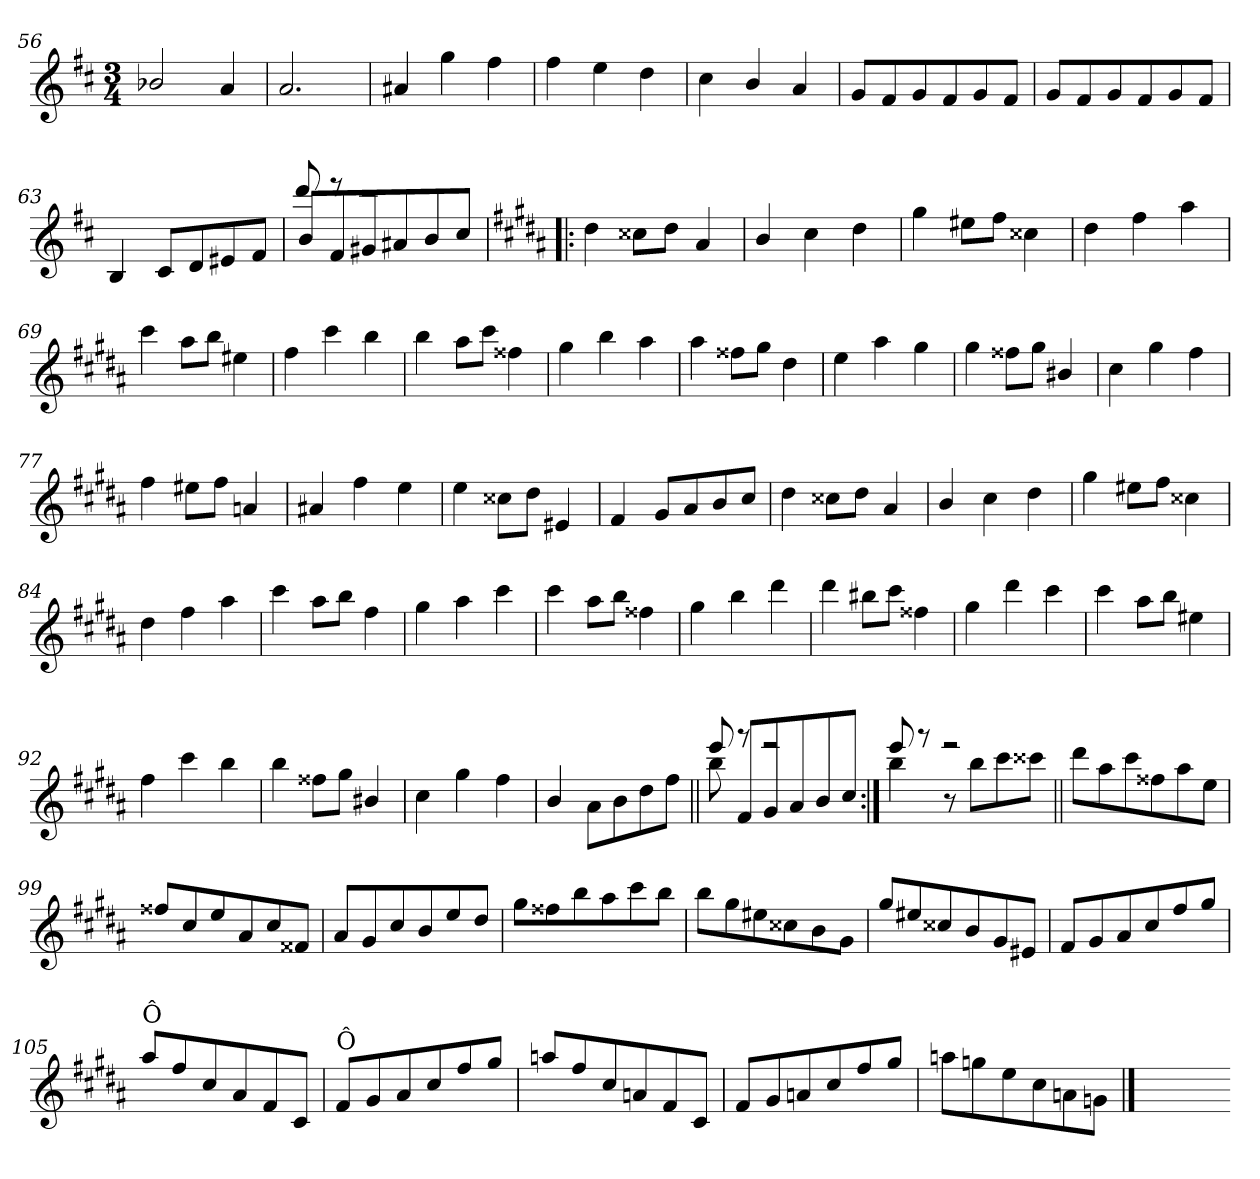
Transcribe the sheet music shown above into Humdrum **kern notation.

**kern
*part1
*staff1
*I'Cl
*clefG2
*ITrd1c2
*k[]
*C:
*M3/4
=56
*^
2a-X/	2.ryy
4g/	.
=57	=57
2.g/	2.ryy
=58	=58
4g#X/	2.ryy
4ff\	.
4ee\	.
=59	=59
4ee\	2.ryy
4dd\	.
4cc\	.
!!LO:PB:g=z	!!
=60	=60
4b\	2.ryy
4a/	.
4g/	.
=61	=61
8f/L	2.ryy
8e/	.
8f/	.
8e/	.
8f/	.
8e/J	.
=62	=62
8f/L	2.ryy
8e/	.
8f/	.
8e/	.
8f/	.
8e/J	.
=63	=63
4A/	2.ryy
8B/L	.
8c/	.
8d#X/	.
8e/J	.
=64	=64
*	*^
8a/L	8ryy	8ccc/
8e/	8ryy	8rddd
8f#X/	2ryy	2rddd
8g#X/	.	.
8a/	.	.
8b/J	.	.
*v	*v	*v
!!LO:LB:g=z
=65!|:
*k[f#c#g#]
*A:
*^
4cc#\	2.ryy
8b#X\L	.
8cc#\J	.
4g#/	.
=66	=66
4a/	2.ryy
4b\	.
4cc#\	.
=67	=67
4ff#\	2.ryy
8dd#X\L	.
8ee\J	.
4b#X\	.
=68	=68
4cc#\	2.ryy
4ee\	.
4gg#\	.
=69	=69
4bb\	2.ryy
8gg#\L	.
8aa\J	.
4dd#X\	.
!!LO:LB:g=z	!!
=70	=70
4ee\	2.ryy
4bb\	.
4aa\	.
=71	=71
4aa\	2.ryy
8gg#\L	.
8bb\J	.
4ee#X\	.
=72	=72
4ff#\	2.ryy
4aa\	.
4gg#\	.
=73	=73
4gg#\	2.ryy
8ee#X\L	.
8ff#\J	.
4cc#\	.
=74	=74
4dd\	2.ryy
4gg#\	.
4ff#\	.
!!LO:LB:g=z	!!
=75	=75
4ff#\	2.ryy
8ee#X\L	.
8ff#\J	.
4a#X/	.
=76	=76
4b\	2.ryy
4ff#\	.
4ee\	.
=77	=77
4ee\	2.ryy
8dd#X\L	.
8ee\J	.
4gn/	.
=78	=78
4g#X/	2.ryy
4ee\	.
4dd\	.
=79	=79
4dd\	2.ryy
8b#X\L	.
8cc#\J	.
4d#X/	.
!!LO:LB:g=z	!!
=80	=80
4e/	2.ryy
8f#/L	.
8g#/	.
8a/	.
8b/J	.
=81	=81
4cc#\	2.ryy
8b#X\L	.
8cc#\J	.
4g#/	.
=82	=82
4a/	2.ryy
4b\	.
4cc#\	.
=83	=83
4ff#\	2.ryy
8dd#X\L	.
8ee\J	.
4b#X\	.
=84	=84
4cc#\	2.ryy
4ee\	.
4gg#\	.
=85	=85
4bb\	2.ryy
8gg#\L	.
8aa\J	.
4ee\	.
!!LO:LB:g=z	!!
=86	=86
4ff#\	2.ryy
4gg#\	.
4bb\	.
=87	=87
4bb\	2.ryy
8gg#\L	.
8aa\J	.
4ee#X\	.
=88	=88
4ff#\	2.ryy
4aa\	.
4ccc#\	.
=89	=89
4ccc#\	2.ryy
8aa#X\L	.
8bb\J	.
4ee#X\	.
=90	=90
4ff#\	2.ryy
4ccc#\	.
4bb\	.
=91	=91
4bb\	2.ryy
8gg#\L	.
8aa\J	.
4dd#X\	.
!!LO:LB:g=z	!!
=92	=92
4ee\	2.ryy
4bb\	.
4aa\	.
=93	=93
4aa\	2.ryy
8ee#X\L	.
8ff#\J	.
4a#X/	.
=94	=94
4b\	2.ryy
4ff#\	.
4ee\	.
=95	=95
4a/	2.ryy
8g#\L	.
8a\	.
8cc#\	.
8ee\J	.
=96||	=96||
*	*^
8aa\	2.ryy	8ddd/
8e/L	.	8rfff
8f#/	.	2reee
8g#/	.	.
8a/	.	.
8b/J	.	.
!!LO:LB:g=z	!!	!!
=97:|!	=97:|!	=97:|!
4aa\	2.ryy	8ddd/
.	.	8rfff
8r	.	2reee
8aa\L	.	.
8bb\	.	.
8bb#X\J	.	.
*	*v	*v
=98||	=98||
8ccc#\L	2.ryy
8gg#\	.
8bb\	.
8ee#X\	.
8gg#\	.
8dd\J	.
=99	=99
8ee#X/L	2.ryy
8b/	.
8dd/	.
8g#/	.
8b/	.
8e#X/J	.
=100	=100
8g#/L	2.ryy
8f#/	.
8b/	.
8a/	.
8dd/	.
8cc#/J	.
=101	=101
8ff#\L	2.ryy
8ee#X\	.
8aa\	.
8gg#\	.
8bb\	.
8aa\J	.
!!LO:LB:g=z	!!
=102	=102
8aa\L	2.ryy
8ff#\	.
8dd#X\	.
8b#X\	.
8a\	.
8f#\J	.
=103	=103
8ff#/L	2.ryy
8dd#X/	.
8b#X/	.
8a/	.
8f#/	.
8d#X/J	.
=104	=104
8e/L	2.ryy
8f#/	.
8g#/	.
8b/	.
8ee/	.
8ff#/J	.
=105	=105
!LO:TX:a:t=Ô	!
8gg#/L	2.ryy
8ee/	.
8b/	.
8g#/	.
8e/	.
8B/J	.
!!LO:LB:g=z	!!
=106	=106
!LO:TX:a:t=Ô	!
8e/L	2.ryy
8f#/	.
8g#/	.
8b/	.
8ee/	.
8ff#/J	.
=107	=107
8ggn/L	2.ryy
8ee/	.
8b/	.
8gn/	.
8e/	.
8B/J	.
=108	=108
8e/L	2.ryy
8f#/	.
8gn/	.
8b/	.
8ee/	.
8ff#/J	.
=109	=109
8ggn\L	2.ryy
8ffn\	.
8dd\	.
8b\	.
8gn\	.
8fn\J	.
*v	*v
==110
*stria0
2.ryy
=-
*-
